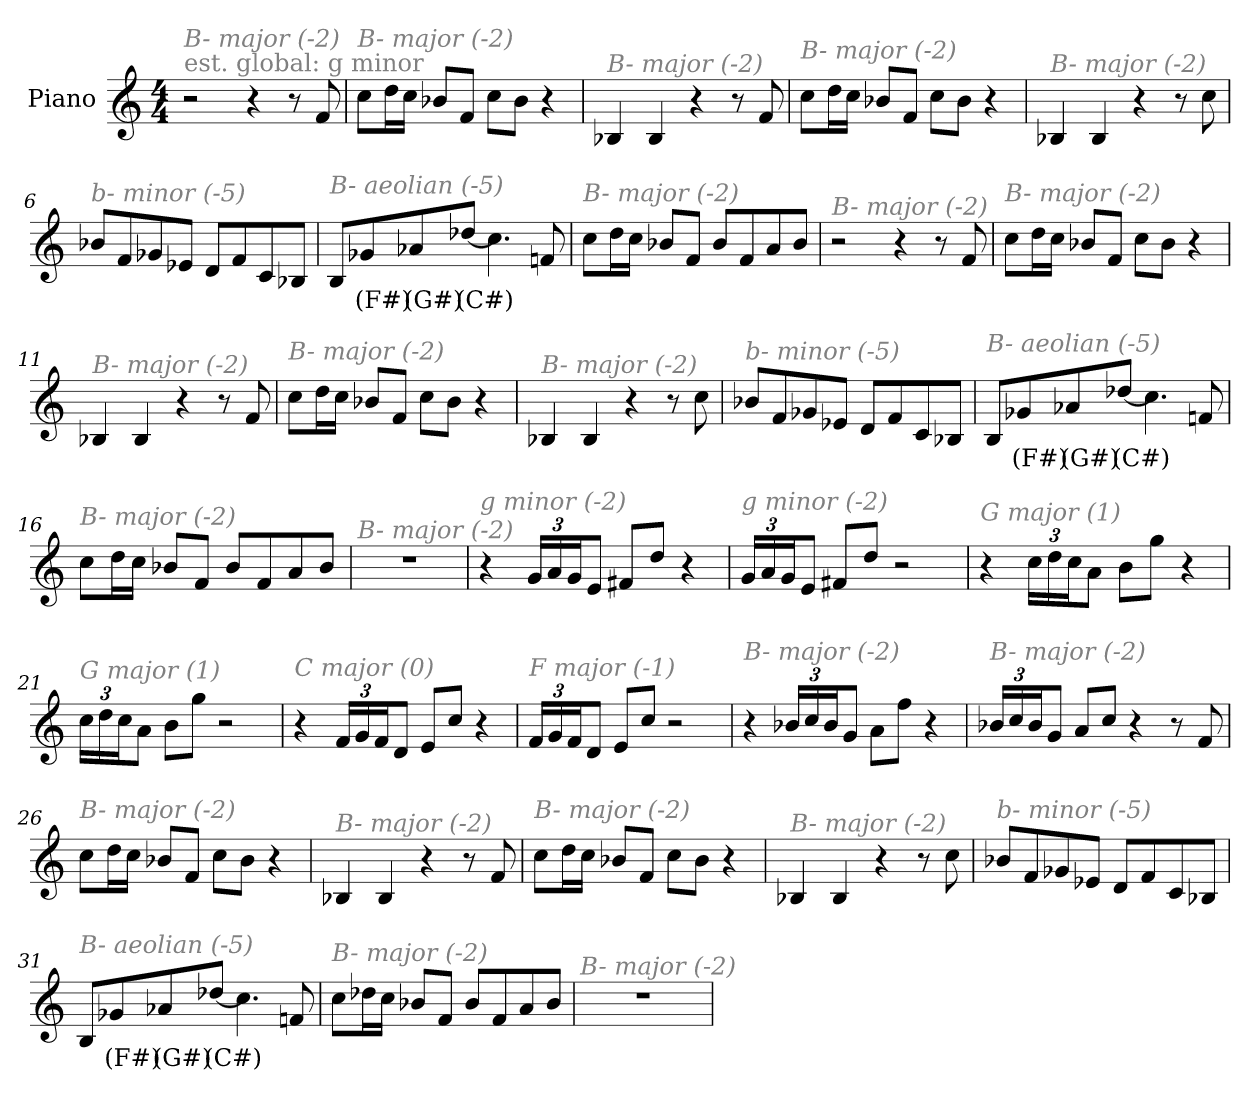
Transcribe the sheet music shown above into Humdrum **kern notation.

**kern	**text
*part1	*part1
*staff1	*staff1
*I"Piano	*
*I'Pno	*
*clefG2	*
*k[]	*
*M4/4	*
*MM210	*
=1	=1
!LO:TX:a:color=#808080:t=est. global&colon; g minor	!
!LO:TX:i:color=#808080:t=B- major (-2)	!
2r	.
4r	.
8r	.
8f/	.
=2	=2
!LO:TX:i:color=#808080:t=B- major (-2)	!
8cc\L	.
16dd\L	.
16cc\JJ	.
8b-X/L	.
8f/J	.
8cc\L	.
8b-\J	.
4r	.
=3	=3
!LO:TX:i:color=#808080:t=B- major (-2)	!
4B-X/	.
4B-/	.
4r	.
8r	.
8f/	.
=4	=4
!LO:TX:i:color=#808080:t=B- major (-2)	!
8cc\L	.
16dd\L	.
16cc\JJ	.
8b-X/L	.
8f/J	.
8cc\L	.
8b-\J	.
4r	.
!!LO:LB:g=z
=5	=5
!LO:TX:i:color=#808080:t=B- major (-2)	!
4B-X/	.
4B-/	.
4r	.
8r	.
8cc\	.
=6	=6
!LO:TX:i:color=#808080:t=b- minor (-5)	!
8b-X/L	.
8f/	.
8g-X/	.
8e-X/J	.
8d/L	.
8f/	.
8c/	.
8B-X/J	.
=7	=7
!LO:TX:i:color=#808080:t=B- aeolian (-5)	!
8B/L	.
8g-Xi/	(F#)
8a-Xi/	(G#)
[8dd-Xi/J	(C#)
4.cc#\]	.
8fn/	.
=8	=8
!LO:TX:i:color=#808080:t=B- major (-2)	!
8cc\L	.
16dd\L	.
16cc\JJ	.
8b-X/L	.
8f/J	.
8b-/L	.
8f/	.
8a/	.
8b-/J	.
!!LO:LB:g=z
=9	=9
!LO:TX:i:color=#808080:t=B- major (-2)	!
2r	.
4r	.
8r	.
8f/	.
=10	=10
!LO:TX:i:color=#808080:t=B- major (-2)	!
8cc\L	.
16dd\L	.
16cc\JJ	.
8b-X/L	.
8f/J	.
8cc\L	.
8b-\J	.
4r	.
=11	=11
!LO:TX:i:color=#808080:t=B- major (-2)	!
4B-X/	.
4B-/	.
4r	.
8r	.
8f/	.
=12	=12
!LO:TX:i:color=#808080:t=B- major (-2)	!
8cc\L	.
16dd\L	.
16cc\JJ	.
8b-X/L	.
8f/J	.
8cc\L	.
8b-\J	.
4r	.
=13	=13
!LO:TX:i:color=#808080:t=B- major (-2)	!
4B-X/	.
4B-/	.
4r	.
8r	.
8cc\	.
!!LO:LB:g=z
=14	=14
!LO:TX:i:color=#808080:t=b- minor (-5)	!
8b-X/L	.
8f/	.
8g-X/	.
8e-X/J	.
8d/L	.
8f/	.
8c/	.
8B-X/J	.
=15	=15
!LO:TX:i:color=#808080:t=B- aeolian (-5)	!
8B/L	.
8g-Xi/	(F#)
8a-Xi/	(G#)
[8dd-Xi/J	(C#)
4.cc#\]	.
8fn/	.
=16	=16
!LO:TX:i:color=#808080:t=B- major (-2)	!
8cc\L	.
16dd\L	.
16cc\JJ	.
8b-X/L	.
8f/J	.
8b-/L	.
8f/	.
8a/	.
8b-/J	.
=17	=17
!LO:TX:i:color=#808080:t=B- major (-2)	!
1r	.
=18	=18
!LO:TX:i:color=#808080:t=g minor (-2)	!
4r	.
*Xbrackettup	*
24g/LL	.
24a/	.
24g/J	.
8e/J	.
8f#X/L	.
8dd/J	.
4r	.
!!LO:LB:g=z
=19	=19
!LO:TX:i:color=#808080:t=g minor (-2)	!
24g/LL	.
24a/	.
24g/J	.
8e/J	.
8f#X/L	.
8dd/J	.
2r	.
=20	=20
!LO:TX:i:color=#808080:t=G major (1)	!
4r	.
24cc\LL	.
24dd\	.
24cc\J	.
8a\J	.
8b\L	.
8gg\J	.
4r	.
=21	=21
!LO:TX:i:color=#808080:t=G major (1)	!
24cc\LL	.
24dd\	.
24cc\J	.
8a\J	.
8b\L	.
8gg\J	.
2r	.
=22	=22
!LO:TX:i:color=#808080:t=C major (0)	!
4r	.
24f/LL	.
24g/	.
24f/J	.
8d/J	.
8e/L	.
8cc/J	.
4r	.
!!LO:LB:g=z
=23	=23
!LO:TX:i:color=#808080:t=F major (-1)	!
24f/LL	.
24g/	.
24f/J	.
8d/J	.
8e/L	.
8cc/J	.
2r	.
=24	=24
!LO:TX:i:color=#808080:t=B- major (-2)	!
4r	.
24b-X/LL	.
24cc/	.
24b-/J	.
8g/J	.
8a\L	.
8ff\J	.
4r	.
=25	=25
!LO:TX:i:color=#808080:t=B- major (-2)	!
24b-X/LL	.
24cc/	.
24b-/J	.
8g/J	.
8a/L	.
8cc/J	.
4r	.
8r	.
8f/	.
=26	=26
!LO:TX:i:color=#808080:t=B- major (-2)	!
8cc\L	.
16dd\L	.
16cc\JJ	.
8b-X/L	.
8f/J	.
8cc\L	.
8b-\J	.
4r	.
!!LO:LB:g=z
=27	=27
!LO:TX:i:color=#808080:t=B- major (-2)	!
4B-X/	.
4B-/	.
4r	.
8r	.
8f/	.
=28	=28
!LO:TX:i:color=#808080:t=B- major (-2)	!
8cc\L	.
16dd\L	.
16cc\JJ	.
8b-X/L	.
8f/J	.
8cc\L	.
8b-\J	.
4r	.
=29	=29
!LO:TX:i:color=#808080:t=B- major (-2)	!
4B-X/	.
4B-/	.
4r	.
8r	.
8cc\	.
=30	=30
!LO:TX:i:color=#808080:t=b- minor (-5)	!
8b-X/L	.
8f/	.
8g-X/	.
8e-X/J	.
8d/L	.
8f/	.
8c/	.
8B-X/J	.
!!LO:LB:g=z
=31	=31
!LO:TX:i:color=#808080:t=B- aeolian (-5)	!
8B/L	.
8g-Xi/	(F#)
8a-Xi/	(G#)
[8dd-Xi/J	(C#)
4.cc#\]	.
8fn/	.
=32	=32
!LO:TX:i:color=#808080:t=B- major (-2)	!
8cc\L	.
16dd-X\L	.
16cc\JJ	.
8b-X/L	.
8f/J	.
8b-/L	.
8f/	.
8a/	.
8b-/J	.
=33	=33
!LO:TX:i:color=#808080:t=B- major (-2)	!
1r	.
=	=
*-	*-
